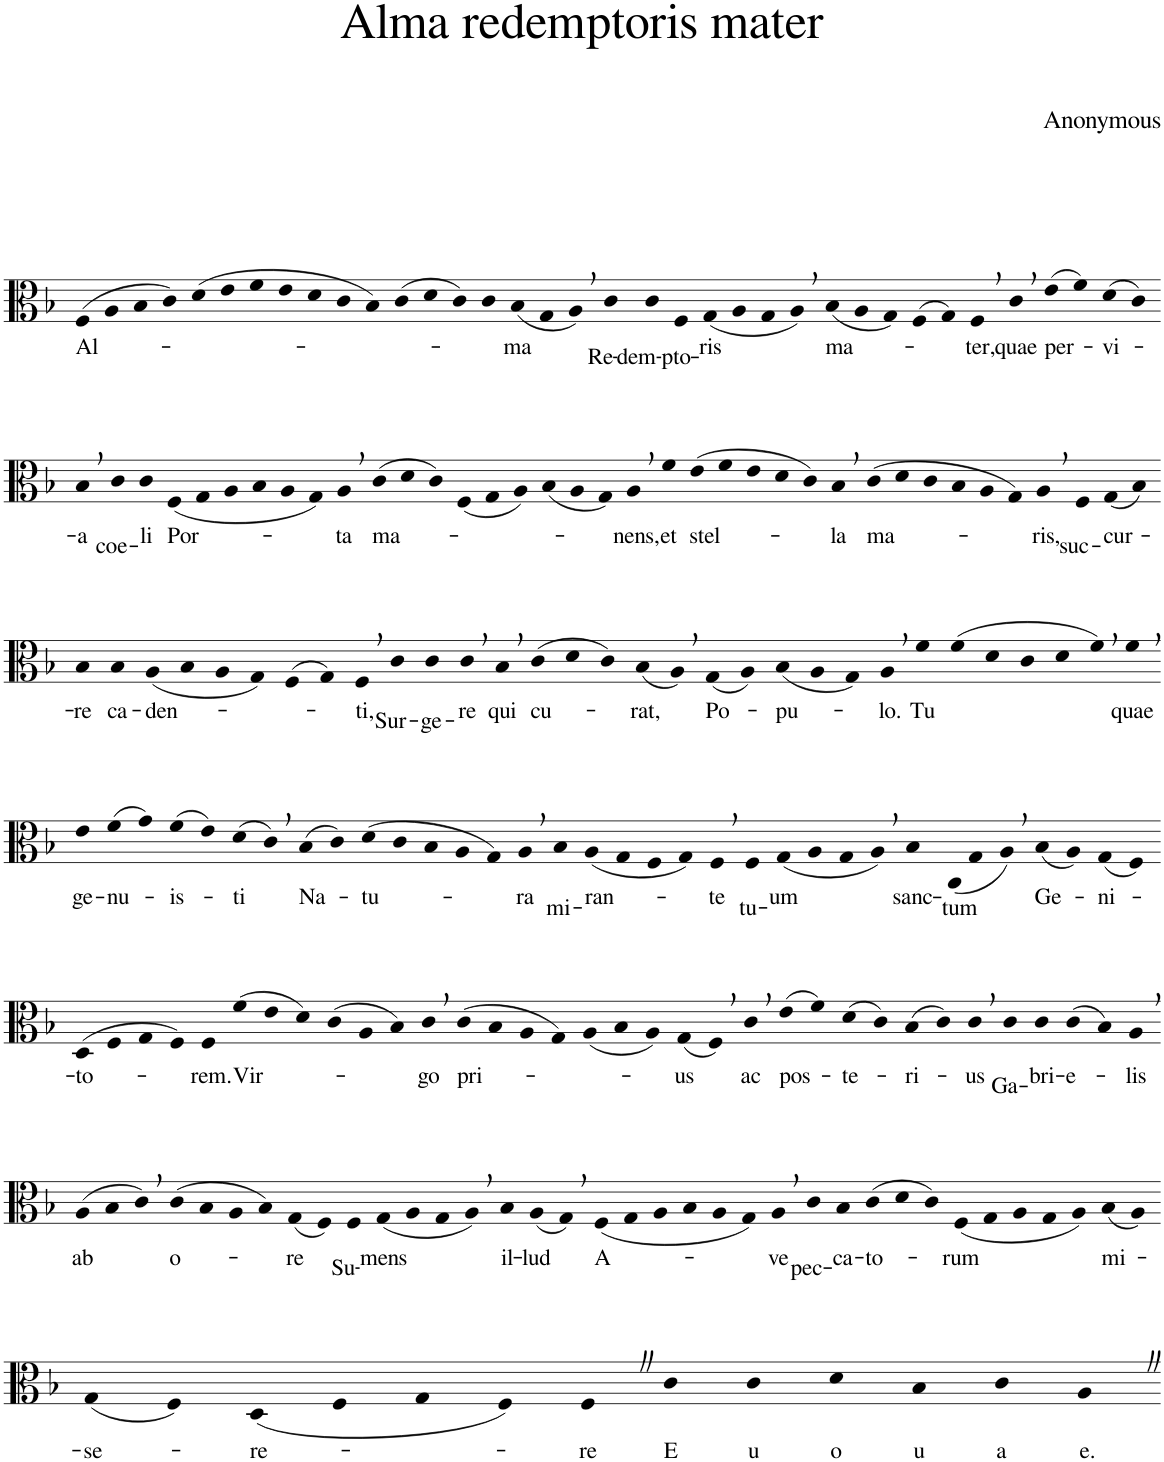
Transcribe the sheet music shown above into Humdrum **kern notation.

**kern	**text
*part1	*part1
*staff1	*staff1
*I"Piano	*
*I'Pno.	*
*clefC3	*
*k[b-]	*
*M63/4	*
=1	=1
!	!LO:LY:b
(4F	Al-
4A	.
4B-	.
4c)	.
(4d	.
4e	.
4f	.
4e	.
4d	.
4c	.
4B-)	.
(4c	.
4d	.
4c)	.
4c	.
!	!LO:LY:b
(4B-	-ma
4G	.
4A,)	.
!	!LO:LY:b
4c	Re-
!	!LO:LY:b
4c	-dem-
!	!LO:LY:b
4F	-pto-
!	!LO:LY:b
(4G	-ris
4A	.
4G	.
4A,)	.
!	!LO:LY:b
(4B-	ma-
4A	.
4G)	.
(4F	.
4G)	.
!	!LO:LY:b
4F,	-ter,
!	!LO:LY:b
4c,	quae
!	!LO:LY:b
(4e	per-
4f)	.
!	!LO:LY:b
(4d	-vi-
4c)	.
!!LO:LB:g=z
=2-	=2-
!	!LO:LY:b
4B-,	-a
!	!LO:LY:b
4c	coe-
!	!LO:LY:b
4c	-li
!	!LO:LY:b
(4F	Por-
4G	.
4A	.
4B-	.
4A	.
4G)	.
!	!LO:LY:b
4A,	-ta
!	!LO:LY:b
(4c	ma-
4d	.
4c)	.
(4F	.
4G	.
4A)	.
(4B-	.
4A	.
4G)	.
!	!LO:LY:b
4A,	-nens,
!	!LO:LY:b
4f	et
!	!LO:LY:b
(4e	stel-
4f	.
4e	.
4d	.
4c)	.
!	!LO:LY:b
4B-,	-la
!	!LO:LY:b
(4c	ma-
4d	.
4c	.
4B-	.
4A	.
4G)	.
!	!LO:LY:b
4A,	-ris,
!	!LO:LY:b
4F	suc-
!	!LO:LY:b
(4G	-cur-
4B-)	.
!!LO:LB:g=z
=3-	=3-
!	!LO:LY:b
4B-	-re
!	!LO:LY:b
4B-	ca-
!	!LO:LY:b
(4A	-den-
4B-	.
4A	.
4G)	.
(4F	.
4G)	.
!	!LO:LY:b
4F,	-ti,
!	!LO:LY:b
4c	Sur-
!	!LO:LY:b
4c	-ge-
!	!LO:LY:b
4c,	-re
!	!LO:LY:b
4B-,	qui
!	!LO:LY:b
(4c	cu-
4d	.
4c)	.
!	!LO:LY:b
(4B-	-rat,
4A,)	.
!	!LO:LY:b
(4G	Po-
4A)	.
!	!LO:LY:b
(4B-	-pu-
4A	.
4G)	.
!	!LO:LY:b
4A,	-lo.
!	!LO:LY:b
4f	Tu
(4f	.
4d	.
4c	.
4d	.
4f,)	.
!	!LO:LY:b
4f,	quae
!!LO:LB:g=z
=4-	=4-
!	!LO:LY:b
4e	ge-
!	!LO:LY:b
(4f	-nu-
4g)	.
!	!LO:LY:b
(4f	-is-
4e)	.
!	!LO:LY:b
(4d	-ti
4c,)	.
!	!LO:LY:b
(4B-	Na-
4c)	.
!	!LO:LY:b
(4d	-tu-
4c	.
4B-	.
4A	.
4G)	.
!	!LO:LY:b
4A,	-ra
!	!LO:LY:b
4B-	mi-
!	!LO:LY:b
(4A	-ran-
4G	.
4F	.
4G)	.
!	!LO:LY:b
4F,	-te
!	!LO:LY:b
4F	tu-
!	!LO:LY:b
(4G	-um
4A	.
4G	.
4A,)	.
!	!LO:LY:b
4B-	sanc-
!	!LO:LY:b
(4A	-tum
4G	.
4A,)	.
!	!LO:LY:b
(4B-	Ge-
4A)	.
!	!LO:LY:b
(4G	-ni-
4F)	.
!!LO:LB:g=z
=5-	=5-
!	!LO:LY:b
(4D	-to-
4F	.
4G	.
4F)	.
!	!LO:LY:b
4F	-rem.
!	!LO:LY:b
(4f	Vir-
4e	.
4d)	.
(4c	.
4A	.
4B-)	.
!	!LO:LY:b
4c,	-go
!	!LO:LY:b
(4c	pri-
4B-	.
4A	.
4G)	.
(4A	.
4B-	.
4A)	.
!	!LO:LY:b
(4G	-us
4F,)	.
!	!LO:LY:b
4c,	ac
!	!LO:LY:b
(4e	pos-
4f)	.
!	!LO:LY:b
(4d	-te-
4c)	.
!	!LO:LY:b
(4B-	-ri-
4c)	.
!	!LO:LY:b
4c,	-us
!	!LO:LY:b
4c	Ga-
!	!LO:LY:b
4c	-bri-
!	!LO:LY:b
(4c	-e-
4B-)	.
!	!LO:LY:b
4A,	-lis
!!LO:LB:g=z
=6-	=6-
!	!LO:LY:b
(4A	ab
4B-	.
4c,)	.
!	!LO:LY:b
(4c	o-
4B-	.
4A	.
4B-)	.
!	!LO:LY:b
(4G	-re
4F)	.
!	!LO:LY:b
4F	Su-
!	!LO:LY:b
(4G	-mens
4A	.
4G	.
4A,)	.
!	!LO:LY:b
4B-	il-
!	!LO:LY:b
(4A	-lud
4G,)	.
!	!LO:LY:b
(4F	A-
4G	.
4A	.
4B-	.
4A	.
4G)	.
!	!LO:LY:b
4A,	-ve
!	!LO:LY:b
4c	pec-
!	!LO:LY:b
4B-	-ca-
!	!LO:LY:b
(4c	-to-
4d	.
4c)	.
!	!LO:LY:b
(4F	-rum
4G	.
4A	.
4G	.
4A)	.
!	!LO:LY:b
(4B-	mi-
4A)	.
!!LO:LB:g=z
=7-	=7-
!	!LO:LY:b
(4G	-se-
4F)	.
!	!LO:LY:b
(4D	-re-
4F	.
4G	.
4F)	.
!	!LO:LY:b
4FZ	-re
!	!LO:LY:b
4c	E
!	!LO:LY:b
4c	u
!	!LO:LY:b
4d	o
!	!LO:LY:b
4B-	u
!	!LO:LY:b
4c	a
!	!LO:LY:b
4AZ	e.
=-	=-
*-	*-
